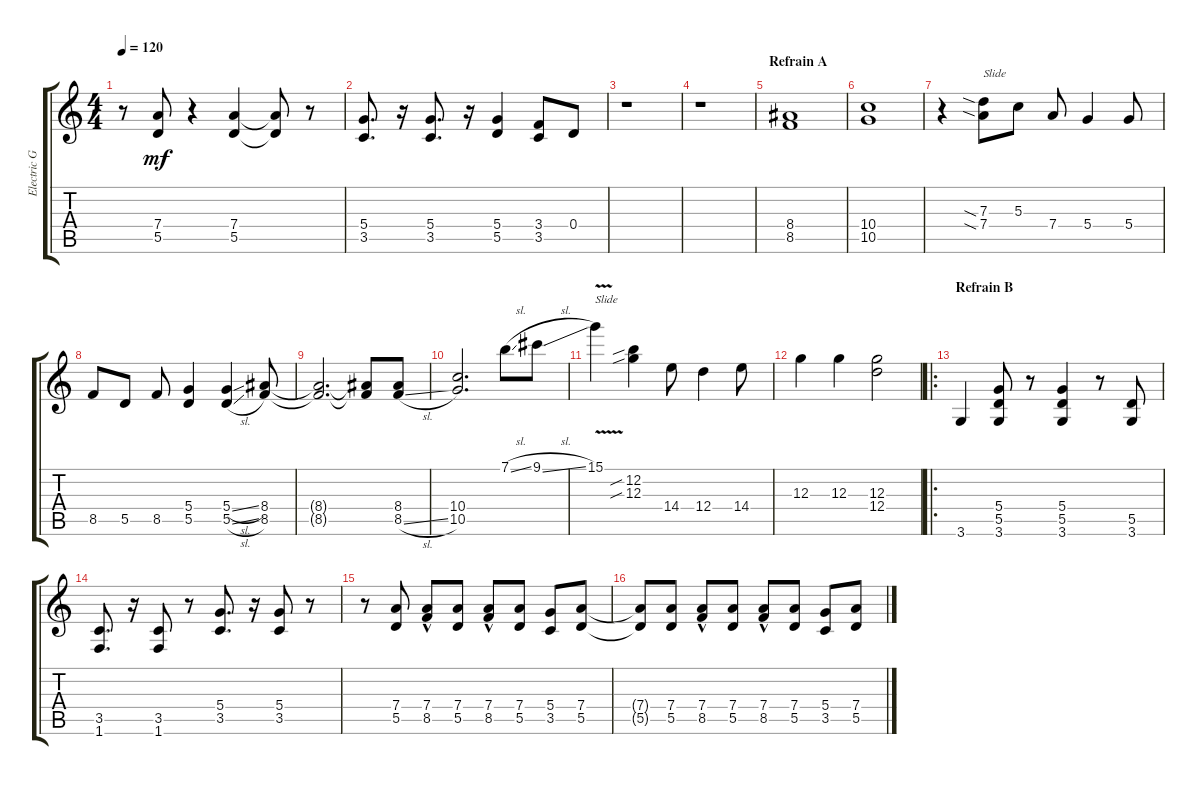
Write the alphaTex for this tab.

\track ("Electric Guitar (Drive)" "Electric G") {instrument overdrivenguitar}
\staff {score tabs}
\tuning (E4 B3 G3 D3 A2 E2) {hide}
\ts (4 4)
\tempo 120
\clef g2
\ks c
r.8{dy mf} (7.4 5.5).8 r.4 (7.4 5.5).4 (7.4{t} 5.5{t}).8 r.8 |
(5.4 3.5).8{d} r.16 (5.4 3.5).8{d} r.16 (5.4 5.5).4 (3.4 3.5).8 0.4.8 |
r.1 |
r.1 |
\section ("" "Refrain A")
(8.4 8.5).1 |
(10.4 10.5).1 |
r.4{volume 7} (7.3{sia} 7.4{sia}).8{txt "Slide"} 5.3.8 7.4.8 5.4.4 5.4.8 |
8.5.8 5.5.8 8.5.8 (5.4 5.5).4 (5.4{sl} 5.5{sl}).4 (8.4 8.5).8 |
(8.4{t} 8.5{t}).2{d} (8.4{t} 8.5{t}).8 (8.4 8.5{sl}).8 |
(10.4 10.5).2{d} 7.1{sl}.8{volume 7} 9.1{sl}.8 |
15.1{v}.4{txt "Slide"} (12.2{sib} 12.3{sib}).4 14.4.8 12.4.4 14.4.8 |
12.3.4 12.3.4 (12.3 12.4).2 |
\ro
\section ("" "Refrain B")
3.6.4{volume 3} (5.4 5.5 3.6).8 r.8 (5.4 5.5 3.6).4 r.8 (5.5 3.6).8 |
(3.5 1.6).8{d} r.16 (3.5 1.6).8 r.8 (5.4 3.5).8{d} r.16 (5.4 3.5).8 r.8 |
r.8 (7.4 5.5).8 (7.4{hac} 8.5{hac}).8 (7.4 5.5).8 (7.4{hac} 8.5{hac}).8 (7.4 5.5).8 (5.4 3.5).8 (7.4 5.5).8 |
(7.4{t} 5.5{t}).8 (7.4 5.5).8 (7.4{hac} 8.5{hac}).8 (7.4 5.5).8 (7.4{hac} 8.5{hac}).8 (7.4 5.5).8 (5.4 3.5).8 (7.4 5.5).8
